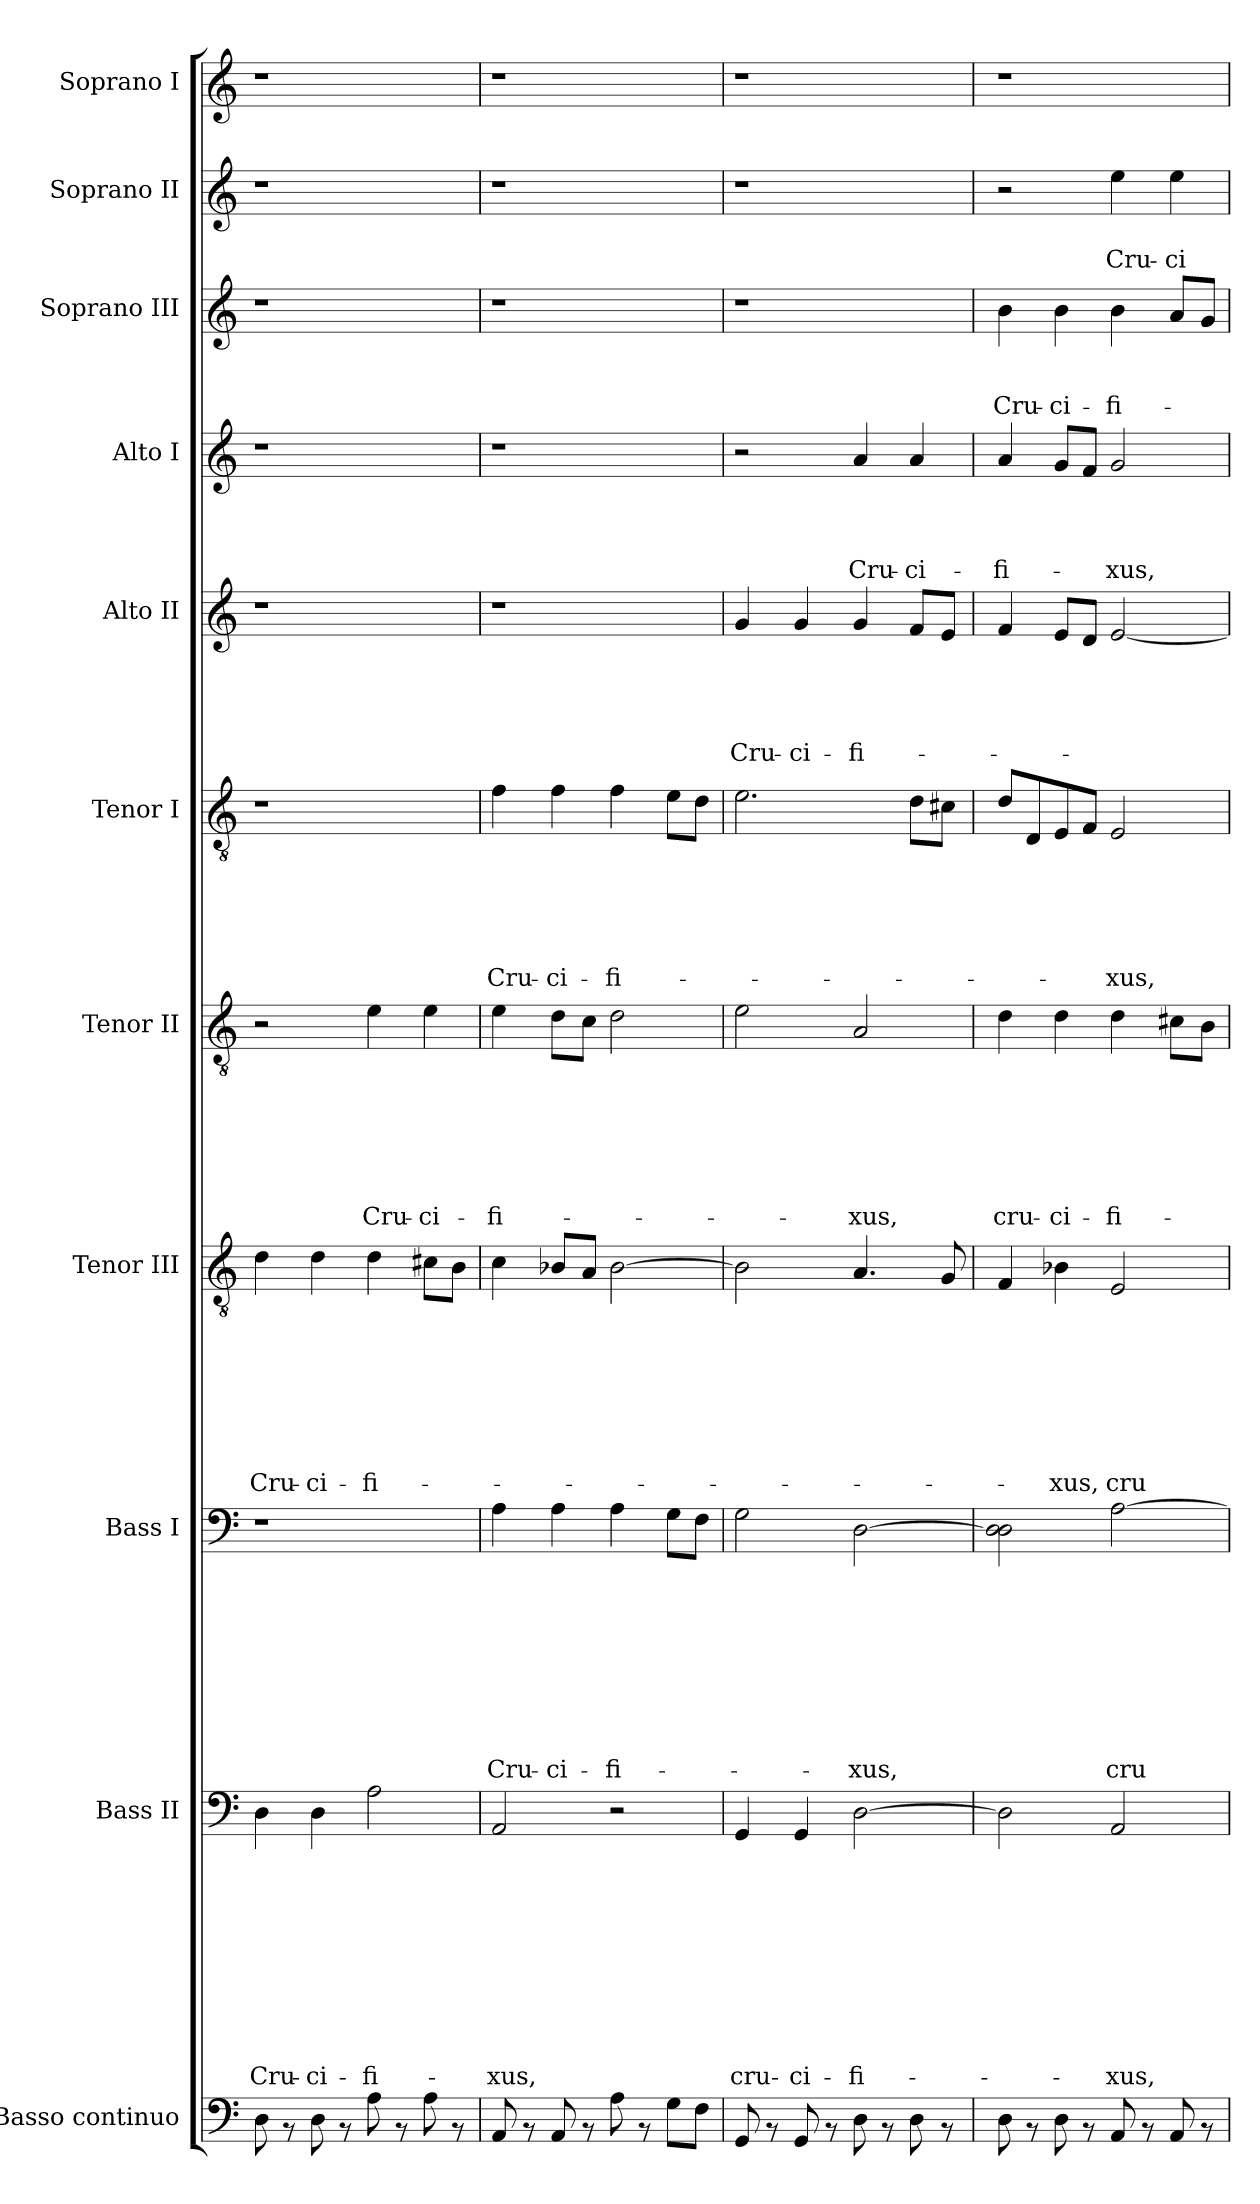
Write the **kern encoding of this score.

**kern	**kern	**text	**text	**text	**text	**text	**text	**text	**text	**text	**text	**kern	**text	**text	**text	**text	**text	**text	**text	**text	**text	**kern	**text	**text	**text	**text	**text	**text	**text	**text	**kern	**text	**text	**text	**text	**text	**text	**text	**kern	**text	**text	**text	**text	**text	**text	**kern	**text	**text	**text	**text	**text	**kern	**text	**text	**text	**text	**kern	**text	**text	**text	**kern	**text	**text	**kern
*part11	*part10	*part10	*part10	*part10	*part10	*part10	*part10	*part10	*part10	*part10	*part10	*part9	*part9	*part9	*part9	*part9	*part9	*part9	*part9	*part9	*part9	*part8	*part8	*part8	*part8	*part8	*part8	*part8	*part8	*part8	*part7	*part7	*part7	*part7	*part7	*part7	*part7	*part7	*part6	*part6	*part6	*part6	*part6	*part6	*part6	*part5	*part5	*part5	*part5	*part5	*part5	*part4	*part4	*part4	*part4	*part4	*part3	*part3	*part3	*part3	*part2	*part2	*part2	*part1
*staff11	*staff10	*staff10	*staff10	*staff10	*staff10	*staff10	*staff10	*staff10	*staff10	*staff10	*staff10	*staff9	*staff9	*staff9	*staff9	*staff9	*staff9	*staff9	*staff9	*staff9	*staff9	*staff8	*staff8	*staff8	*staff8	*staff8	*staff8	*staff8	*staff8	*staff8	*staff7	*staff7	*staff7	*staff7	*staff7	*staff7	*staff7	*staff7	*staff6	*staff6	*staff6	*staff6	*staff6	*staff6	*staff6	*staff5	*staff5	*staff5	*staff5	*staff5	*staff5	*staff4	*staff4	*staff4	*staff4	*staff4	*staff3	*staff3	*staff3	*staff3	*staff2	*staff2	*staff2	*staff1
*I"Basso continuo	*I"Bass II	*	*	*	*	*	*	*	*	*	*	*I"Bass I	*	*	*	*	*	*	*	*	*	*I"Tenor III	*	*	*	*	*	*	*	*	*I"Tenor II	*	*	*	*	*	*	*	*I"Tenor I	*	*	*	*	*	*	*I"Alto II	*	*	*	*	*	*I"Alto I	*	*	*	*	*I"Soprano III	*	*	*	*I"Soprano II	*	*	*I"Soprano I
*clefF4	*clefF4	*	*	*	*	*	*	*	*	*	*	*clefF4	*	*	*	*	*	*	*	*	*	*clefGv2	*	*	*	*	*	*	*	*	*clefGv2	*	*	*	*	*	*	*	*clefGv2	*	*	*	*	*	*	*clefG2	*	*	*	*	*	*clefG2	*	*	*	*	*clefG2	*	*	*	*clefG2	*	*	*clefG2
*ITrd7c12	*	*	*	*	*	*	*	*	*	*	*	*	*	*	*	*	*	*	*	*	*	*	*	*	*	*	*	*	*	*	*	*	*	*	*	*	*	*	*	*	*	*	*	*	*	*	*	*	*	*	*	*	*	*	*	*	*	*	*	*	*	*	*	*
*k[]	*k[]	*	*	*	*	*	*	*	*	*	*	*k[]	*	*	*	*	*	*	*	*	*	*k[]	*	*	*	*	*	*	*	*	*k[]	*	*	*	*	*	*	*	*k[]	*	*	*	*	*	*	*k[]	*	*	*	*	*	*k[]	*	*	*	*	*k[]	*	*	*	*k[]	*	*	*k[]
*C:	*C:	*	*	*	*	*	*	*	*	*	*	*C:	*	*	*	*	*	*	*	*	*	*C:	*	*	*	*	*	*	*	*	*C:	*	*	*	*	*	*	*	*C:	*	*	*	*	*	*	*C:	*	*	*	*	*	*C:	*	*	*	*	*C:	*	*	*	*C:	*	*	*C:
=1	=1	=1	=1	=1	=1	=1	=1	=1	=1	=1	=1	=1	=1	=1	=1	=1	=1	=1	=1	=1	=1	=1	=1	=1	=1	=1	=1	=1	=1	=1	=1	=1	=1	=1	=1	=1	=1	=1	=1	=1	=1	=1	=1	=1	=1	=1	=1	=1	=1	=1	=1	=1	=1	=1	=1	=1	=1	=1	=1	=1	=1	=1	=1	=1
!	!	!	!	!	!	!	!	!	!	!	!LO:LY:b	!	!	!	!	!	!	!	!	!	!	!	!	!	!	!	!	!	!	!LO:LY:b	!	!	!	!	!	!	!	!	!	!	!	!	!	!	!	!	!	!	!	!	!	!	!	!	!	!	!	!	!	!	!	!	!	!
8DD\	4D\	.	.	.	.	.	.	.	.	.	Cru-	1r	.	.	.	.	.	.	.	.	.	4d\	.	.	.	.	.	.	.	Cru-	2r	.	.	.	.	.	.	.	1r	.	.	.	.	.	.	1r	.	.	.	.	.	1r	.	.	.	.	1r	.	.	.	1r	.	.	1r
8rAA	.	.	.	.	.	.	.	.	.	.	.	.	.	.	.	.	.	.	.	.	.	.	.	.	.	.	.	.	.	.	.	.	.	.	.	.	.	.	.	.	.	.	.	.	.	.	.	.	.	.	.	.	.	.	.	.	.	.	.	.	.	.	.	.
!	!	!	!	!	!	!	!	!	!	!	!LO:LY:b	!	!	!	!	!	!	!	!	!	!	!	!	!	!	!	!	!	!	!LO:LY:b	!	!	!	!	!	!	!	!	!	!	!	!	!	!	!	!	!	!	!	!	!	!	!	!	!	!	!	!	!	!	!	!	!	!
8DD\	4D\	.	.	.	.	.	.	.	.	.	-ci-	.	.	.	.	.	.	.	.	.	.	4d\	.	.	.	.	.	.	.	-ci-	.	.	.	.	.	.	.	.	.	.	.	.	.	.	.	.	.	.	.	.	.	.	.	.	.	.	.	.	.	.	.	.	.	.
8rAA	.	.	.	.	.	.	.	.	.	.	.	.	.	.	.	.	.	.	.	.	.	.	.	.	.	.	.	.	.	.	.	.	.	.	.	.	.	.	.	.	.	.	.	.	.	.	.	.	.	.	.	.	.	.	.	.	.	.	.	.	.	.	.	.
!	!	!	!	!	!	!	!	!	!	!	!LO:LY:b	!	!	!	!	!	!	!	!	!	!	!	!	!	!	!	!	!	!	!LO:LY:b	!	!	!	!	!	!	!	!LO:LY:b	!	!	!	!	!	!	!	!	!	!	!	!	!	!	!	!	!	!	!	!	!	!	!	!	!	!
8AA\	2A\	.	.	.	.	.	.	.	.	.	-fi-	.	.	.	.	.	.	.	.	.	.	4d\	.	.	.	.	.	.	.	-fi-	4e\	.	.	.	.	.	.	Cru-	.	.	.	.	.	.	.	.	.	.	.	.	.	.	.	.	.	.	.	.	.	.	.	.	.	.
8rAA	.	.	.	.	.	.	.	.	.	.	.	.	.	.	.	.	.	.	.	.	.	.	.	.	.	.	.	.	.	.	.	.	.	.	.	.	.	.	.	.	.	.	.	.	.	.	.	.	.	.	.	.	.	.	.	.	.	.	.	.	.	.	.	.
!	!	!	!	!	!	!	!	!	!	!	!	!	!	!	!	!	!	!	!	!	!	!	!	!	!	!	!	!	!	!	!	!	!	!	!	!	!	!LO:LY:b	!	!	!	!	!	!	!	!	!	!	!	!	!	!	!	!	!	!	!	!	!	!	!	!	!	!
8AA\	.	.	.	.	.	.	.	.	.	.	.	.	.	.	.	.	.	.	.	.	.	8c#X\L	.	.	.	.	.	.	.	.	4e\	.	.	.	.	.	.	-ci-	.	.	.	.	.	.	.	.	.	.	.	.	.	.	.	.	.	.	.	.	.	.	.	.	.	.
8rAA	.	.	.	.	.	.	.	.	.	.	.	.	.	.	.	.	.	.	.	.	.	8B\J	.	.	.	.	.	.	.	.	.	.	.	.	.	.	.	.	.	.	.	.	.	.	.	.	.	.	.	.	.	.	.	.	.	.	.	.	.	.	.	.	.	.
=2	=2	=2	=2	=2	=2	=2	=2	=2	=2	=2	=2	=2	=2	=2	=2	=2	=2	=2	=2	=2	=2	=2	=2	=2	=2	=2	=2	=2	=2	=2	=2	=2	=2	=2	=2	=2	=2	=2	=2	=2	=2	=2	=2	=2	=2	=2	=2	=2	=2	=2	=2	=2	=2	=2	=2	=2	=2	=2	=2	=2	=2	=2	=2	=2
!	!	!	!	!	!	!	!	!	!	!	!LO:LY:b	!	!	!	!	!	!	!	!	!	!LO:LY:b	!	!	!	!	!	!	!	!	!	!	!	!	!	!	!	!	!LO:LY:b	!	!	!	!	!	!	!LO:LY:b	!	!	!	!	!	!	!	!	!	!	!	!	!	!	!	!	!	!	!
8AAA/	2AA/	.	.	.	.	.	.	.	.	.	-xus,	4A\	.	.	.	.	.	.	.	.	Cru-	4c\	.	.	.	.	.	.	.	.	4e\	.	.	.	.	.	.	-fi-	4f\	.	.	.	.	.	Cru-	1r	.	.	.	.	.	1r	.	.	.	.	1r	.	.	.	1r	.	.	1r
8rAA	.	.	.	.	.	.	.	.	.	.	.	.	.	.	.	.	.	.	.	.	.	.	.	.	.	.	.	.	.	.	.	.	.	.	.	.	.	.	.	.	.	.	.	.	.	.	.	.	.	.	.	.	.	.	.	.	.	.	.	.	.	.	.	.
!	!	!	!	!	!	!	!	!	!	!	!	!	!	!	!	!	!	!	!	!	!LO:LY:b	!	!	!	!	!	!	!	!	!	!	!	!	!	!	!	!	!	!	!	!	!	!	!	!LO:LY:b	!	!	!	!	!	!	!	!	!	!	!	!	!	!	!	!	!	!	!
8AAA/	.	.	.	.	.	.	.	.	.	.	.	4A\	.	.	.	.	.	.	.	.	-ci-	8B-X/L	.	.	.	.	.	.	.	.	8d\L	.	.	.	.	.	.	.	4f\	.	.	.	.	.	-ci-	.	.	.	.	.	.	.	.	.	.	.	.	.	.	.	.	.	.	.
8rAA	.	.	.	.	.	.	.	.	.	.	.	.	.	.	.	.	.	.	.	.	.	8A/J	.	.	.	.	.	.	.	.	8c\J	.	.	.	.	.	.	.	.	.	.	.	.	.	.	.	.	.	.	.	.	.	.	.	.	.	.	.	.	.	.	.	.	.
!	!	!	!	!	!	!	!	!	!	!	!	!	!	!	!	!	!	!	!	!	!LO:LY:b	!	!	!	!	!	!	!	!	!	!	!	!	!	!	!	!	!	!	!	!	!	!	!	!LO:LY:b	!	!	!	!	!	!	!	!	!	!	!	!	!	!	!	!	!	!	!
8AA\	2r	.	.	.	.	.	.	.	.	.	.	4A\	.	.	.	.	.	.	.	.	-fi-	[>2B-\	.	.	.	.	.	.	.	.	2d\	.	.	.	.	.	.	.	4f\	.	.	.	.	.	-fi-	.	.	.	.	.	.	.	.	.	.	.	.	.	.	.	.	.	.	.
8rAA	.	.	.	.	.	.	.	.	.	.	.	.	.	.	.	.	.	.	.	.	.	.	.	.	.	.	.	.	.	.	.	.	.	.	.	.	.	.	.	.	.	.	.	.	.	.	.	.	.	.	.	.	.	.	.	.	.	.	.	.	.	.	.	.
8GG\L	.	.	.	.	.	.	.	.	.	.	.	8G\L	.	.	.	.	.	.	.	.	.	.	.	.	.	.	.	.	.	.	.	.	.	.	.	.	.	.	8e\L	.	.	.	.	.	.	.	.	.	.	.	.	.	.	.	.	.	.	.	.	.	.	.	.	.
8FF\J	.	.	.	.	.	.	.	.	.	.	.	8F\J	.	.	.	.	.	.	.	.	.	.	.	.	.	.	.	.	.	.	.	.	.	.	.	.	.	.	8d\J	.	.	.	.	.	.	.	.	.	.	.	.	.	.	.	.	.	.	.	.	.	.	.	.	.
=3	=3	=3	=3	=3	=3	=3	=3	=3	=3	=3	=3	=3	=3	=3	=3	=3	=3	=3	=3	=3	=3	=3	=3	=3	=3	=3	=3	=3	=3	=3	=3	=3	=3	=3	=3	=3	=3	=3	=3	=3	=3	=3	=3	=3	=3	=3	=3	=3	=3	=3	=3	=3	=3	=3	=3	=3	=3	=3	=3	=3	=3	=3	=3	=3
!	!	!	!	!	!	!	!	!	!	!	!LO:LY:b	!	!	!	!	!	!	!	!	!	!	!	!	!	!	!	!	!	!	!	!	!	!	!	!	!	!	!	!	!	!	!	!	!	!	!	!	!	!	!	!LO:LY:b	!	!	!	!	!	!	!	!	!	!	!	!	!
8GGG/	4GG/	.	.	.	.	.	.	.	.	.	cru-	2G\	.	.	.	.	.	.	.	.	.	2B-\]	.	.	.	.	.	.	.	.	2e\	.	.	.	.	.	.	.	2.e\	.	.	.	.	.	.	4g/	.	.	.	.	Cru-	2r	.	.	.	.	1r	.	.	.	1r	.	.	1r
8rAA	.	.	.	.	.	.	.	.	.	.	.	.	.	.	.	.	.	.	.	.	.	.	.	.	.	.	.	.	.	.	.	.	.	.	.	.	.	.	.	.	.	.	.	.	.	.	.	.	.	.	.	.	.	.	.	.	.	.	.	.	.	.	.	.
!	!	!	!	!	!	!	!	!	!	!	!LO:LY:b	!	!	!	!	!	!	!	!	!	!	!	!	!	!	!	!	!	!	!	!	!	!	!	!	!	!	!	!	!	!	!	!	!	!	!	!	!	!	!	!LO:LY:b	!	!	!	!	!	!	!	!	!	!	!	!	!
8GGG/	4GG/	.	.	.	.	.	.	.	.	.	-ci-	.	.	.	.	.	.	.	.	.	.	.	.	.	.	.	.	.	.	.	.	.	.	.	.	.	.	.	.	.	.	.	.	.	.	4g/	.	.	.	.	-ci-	.	.	.	.	.	.	.	.	.	.	.	.	.
8rAA	.	.	.	.	.	.	.	.	.	.	.	.	.	.	.	.	.	.	.	.	.	.	.	.	.	.	.	.	.	.	.	.	.	.	.	.	.	.	.	.	.	.	.	.	.	.	.	.	.	.	.	.	.	.	.	.	.	.	.	.	.	.	.	.
!	!	!	!	!	!	!	!	!	!	!	!LO:LY:b	!	!	!	!	!	!	!	!	!	!LO:LY:b	!	!	!	!	!	!	!	!	!	!	!	!	!	!	!	!	!LO:LY:b	!	!	!	!	!	!	!	!	!	!	!	!	!LO:LY:b	!	!	!	!	!LO:LY:b	!	!	!	!	!	!	!	!
8DD\	[>2D\	.	.	.	.	.	.	.	.	.	-fi-	[>2D\	.	.	.	.	.	.	.	.	-xus,	4.A/	.	.	.	.	.	.	.	.	2A/	.	.	.	.	.	.	-xus,	.	.	.	.	.	.	.	4g/	.	.	.	.	-fi-	4a/	.	.	.	Cru-	.	.	.	.	.	.	.	.
8rAA	.	.	.	.	.	.	.	.	.	.	.	.	.	.	.	.	.	.	.	.	.	.	.	.	.	.	.	.	.	.	.	.	.	.	.	.	.	.	.	.	.	.	.	.	.	.	.	.	.	.	.	.	.	.	.	.	.	.	.	.	.	.	.	.
!	!	!	!	!	!	!	!	!	!	!	!	!	!	!	!	!	!	!	!	!	!	!	!	!	!	!	!	!	!	!	!	!	!	!	!	!	!	!	!	!	!	!	!	!	!	!	!	!	!	!	!	!	!	!	!	!LO:LY:b	!	!	!	!	!	!	!	!
8DD\	.	.	.	.	.	.	.	.	.	.	.	.	.	.	.	.	.	.	.	.	.	.	.	.	.	.	.	.	.	.	.	.	.	.	.	.	.	.	8d\L	.	.	.	.	.	.	8f/L	.	.	.	.	.	4a/	.	.	.	-ci-	.	.	.	.	.	.	.	.
8rAA	.	.	.	.	.	.	.	.	.	.	.	.	.	.	.	.	.	.	.	.	.	8G/	.	.	.	.	.	.	.	.	.	.	.	.	.	.	.	.	8c#X\J	.	.	.	.	.	.	8e/J	.	.	.	.	.	.	.	.	.	.	.	.	.	.	.	.	.	.
=4	=4	=4	=4	=4	=4	=4	=4	=4	=4	=4	=4	=4	=4	=4	=4	=4	=4	=4	=4	=4	=4	=4	=4	=4	=4	=4	=4	=4	=4	=4	=4	=4	=4	=4	=4	=4	=4	=4	=4	=4	=4	=4	=4	=4	=4	=4	=4	=4	=4	=4	=4	=4	=4	=4	=4	=4	=4	=4	=4	=4	=4	=4	=4	=4
!	!	!	!	!	!	!	!	!	!	!	!	!	!	!	!	!	!	!	!	!	!	!	!	!	!	!	!	!	!	!	!	!	!	!	!	!	!	!LO:LY:b	!	!	!	!	!	!	!	!	!	!	!	!	!	!	!	!	!	!LO:LY:b	!	!	!	!LO:LY:b	!	!	!	!
8DD\	2D\]	.	.	.	.	.	.	.	.	.	.	2D\] 2D\	.	.	.	.	.	.	.	.	.	4F/	.	.	.	.	.	.	.	.	4d\	.	.	.	.	.	.	cru-	8d/L	.	.	.	.	.	.	4f/	.	.	.	.	.	4a/	.	.	.	-fi-	4b\	.	.	Cru-	2r	.	.	1r
8rAA	.	.	.	.	.	.	.	.	.	.	.	.	.	.	.	.	.	.	.	.	.	.	.	.	.	.	.	.	.	.	.	.	.	.	.	.	.	.	8D/	.	.	.	.	.	.	.	.	.	.	.	.	.	.	.	.	.	.	.	.	.	.	.	.	.
!	!	!	!	!	!	!	!	!	!	!	!	!	!	!	!	!	!	!	!	!	!	!	!	!	!	!	!	!	!	!LO:LY:b	!	!	!	!	!	!	!	!LO:LY:b	!	!	!	!	!	!	!	!	!	!	!	!	!	!	!	!	!	!	!	!	!	!LO:LY:b	!	!	!	!
8DD\	.	.	.	.	.	.	.	.	.	.	.	.	.	.	.	.	.	.	.	.	.	4B-X\	.	.	.	.	.	.	.	-xus,	4d\	.	.	.	.	.	.	-ci-	8E/	.	.	.	.	.	.	8e/L	.	.	.	.	.	8g/L	.	.	.	.	4b\	.	.	-ci-	.	.	.	.
8rAA	.	.	.	.	.	.	.	.	.	.	.	.	.	.	.	.	.	.	.	.	.	.	.	.	.	.	.	.	.	.	.	.	.	.	.	.	.	.	8F/J	.	.	.	.	.	.	8d/J	.	.	.	.	.	8f/J	.	.	.	.	.	.	.	.	.	.	.	.
!	!	!	!	!	!	!	!	!	!	!	!LO:LY:b	!	!	!	!	!	!	!	!	!	!LO:LY:b	!	!	!	!	!	!	!	!	!LO:LY:b	!	!	!	!	!	!	!	!LO:LY:b	!	!	!	!	!	!	!LO:LY:b	!	!	!	!	!	!	!	!	!	!	!LO:LY:b	!	!	!	!LO:LY:b	!	!	!LO:LY:b	!
8AAA/	2AA/	.	.	.	.	.	.	.	.	.	-xus,	[>2A\	.	.	.	.	.	.	.	.	cru-	2E/	.	.	.	.	.	.	.	cru-	4d\	.	.	.	.	.	.	-fi-	2E/	.	.	.	.	.	-xus,	[<2e/	.	.	.	.	.	2g/	.	.	.	-xus,	4b\	.	.	-fi-	4ee\	.	Cru-	.
8rAA	.	.	.	.	.	.	.	.	.	.	.	.	.	.	.	.	.	.	.	.	.	.	.	.	.	.	.	.	.	.	.	.	.	.	.	.	.	.	.	.	.	.	.	.	.	.	.	.	.	.	.	.	.	.	.	.	.	.	.	.	.	.	.	.
!	!	!	!	!	!	!	!	!	!	!	!	!	!	!	!	!	!	!	!	!	!	!	!	!	!	!	!	!	!	!	!	!	!	!	!	!	!	!	!	!	!	!	!	!	!	!	!	!	!	!	!	!	!	!	!	!	!	!	!	!	!	!	!LO:LY:b	!
8AAA/	.	.	.	.	.	.	.	.	.	.	.	.	.	.	.	.	.	.	.	.	.	.	.	.	.	.	.	.	.	.	8c#X\L	.	.	.	.	.	.	.	.	.	.	.	.	.	.	.	.	.	.	.	.	.	.	.	.	.	8a/L	.	.	.	4ee\	.	-ci-	.
8rAA	.	.	.	.	.	.	.	.	.	.	.	.	.	.	.	.	.	.	.	.	.	.	.	.	.	.	.	.	.	.	8B\J	.	.	.	.	.	.	.	.	.	.	.	.	.	.	.	.	.	.	.	.	.	.	.	.	.	8g/J	.	.	.	.	.	.	.
=	=	=	=	=	=	=	=	=	=	=	=	=	=	=	=	=	=	=	=	=	=	=	=	=	=	=	=	=	=	=	=	=	=	=	=	=	=	=	=	=	=	=	=	=	=	=	=	=	=	=	=	=	=	=	=	=	=	=	=	=	=	=	=	=
*-	*-	*-	*-	*-	*-	*-	*-	*-	*-	*-	*-	*-	*-	*-	*-	*-	*-	*-	*-	*-	*-	*-	*-	*-	*-	*-	*-	*-	*-	*-	*-	*-	*-	*-	*-	*-	*-	*-	*-	*-	*-	*-	*-	*-	*-	*-	*-	*-	*-	*-	*-	*-	*-	*-	*-	*-	*-	*-	*-	*-	*-	*-	*-	*-
